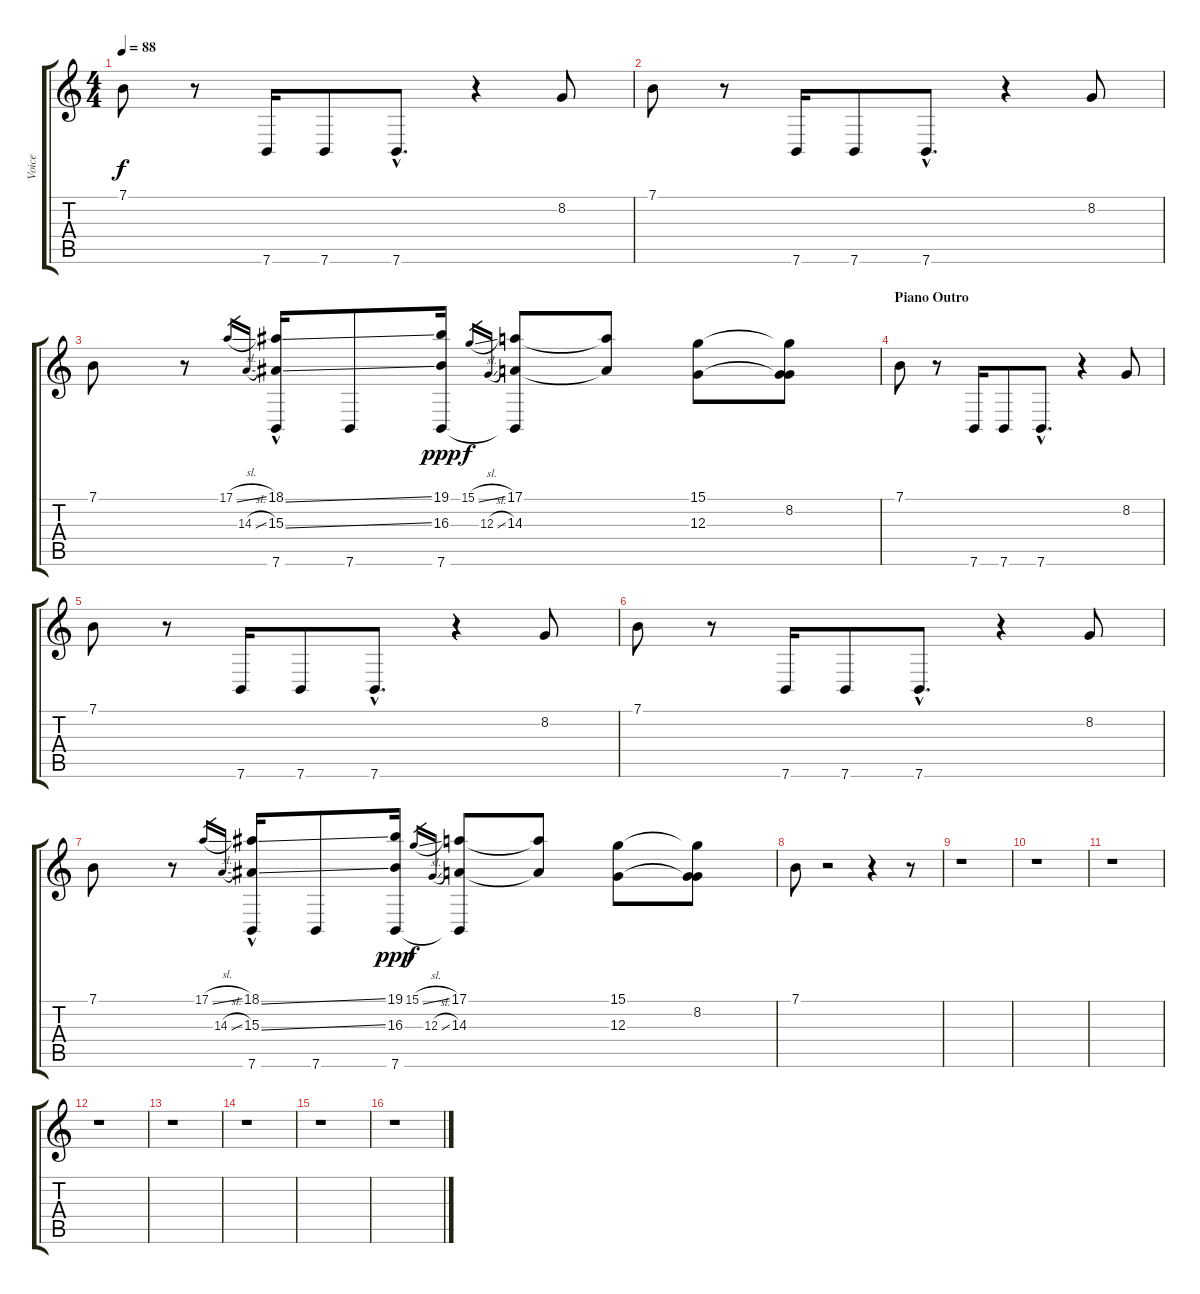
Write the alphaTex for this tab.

\track ("Voice" "Voice") {instrument lead2sawtooth}
\staff {score tabs}
\tuning (E4 B3 G3 D3 A2 E2) {hide}
\ts (4 4)
\tempo 88
\clef g2
\ks c
7.1.8{dy f} r.8 7.6.16 7.6.8 7.6{hac}.8{d} r.4 8.2.8 |
7.1.8 r.8 7.6.16 7.6.8 7.6{hac}.8{d} r.4 8.2.8 |
7.1.8 r.8 17.1{sl}.16{gr} 14.3{sl}.16{gr} (18.1{ss hac} 15.3{ss hac} 7.6).16 7.6.8 (19.1 16.3 7.6).16{dy ppp} 15.1{sl}.16{gr dy f} 12.3{sl}.16{gr} (17.1 14.3 7.6{t}).8 (17.1{t} 14.3{t}).8 (15.1 12.3).8 (15.1{t} 8.2 12.3{t}).8 |
\section ("" "Piano Outro")
7.1.8 r.8 7.6.16 7.6.8 7.6{hac}.8{d} r.4 8.2.8 |
7.1.8 r.8 7.6.16 7.6.8 7.6{hac}.8{d} r.4 8.2.8 |
7.1.8 r.8 7.6.16 7.6.8 7.6{hac}.8{d} r.4 8.2.8 |
7.1.8 r.8 17.1{sl}.16{gr} 14.3{sl}.16{gr} (18.1{ss hac} 15.3{ss hac} 7.6).16 7.6.8 (19.1 16.3 7.6).16{dy ppp} 15.1{sl}.16{gr dy f} 12.3{sl}.16{gr} (17.1 14.3 7.6{t}).8 (17.1{t} 14.3{t}).8 (15.1 12.3).8 (15.1{t} 8.2 12.3{t}).8 |
7.1.8 r.2 r.4 r.8 |
r.1 |
r.1 |
r.1 |
r.1 |
r.1 |
r.1 |
r.1 |
r.1
